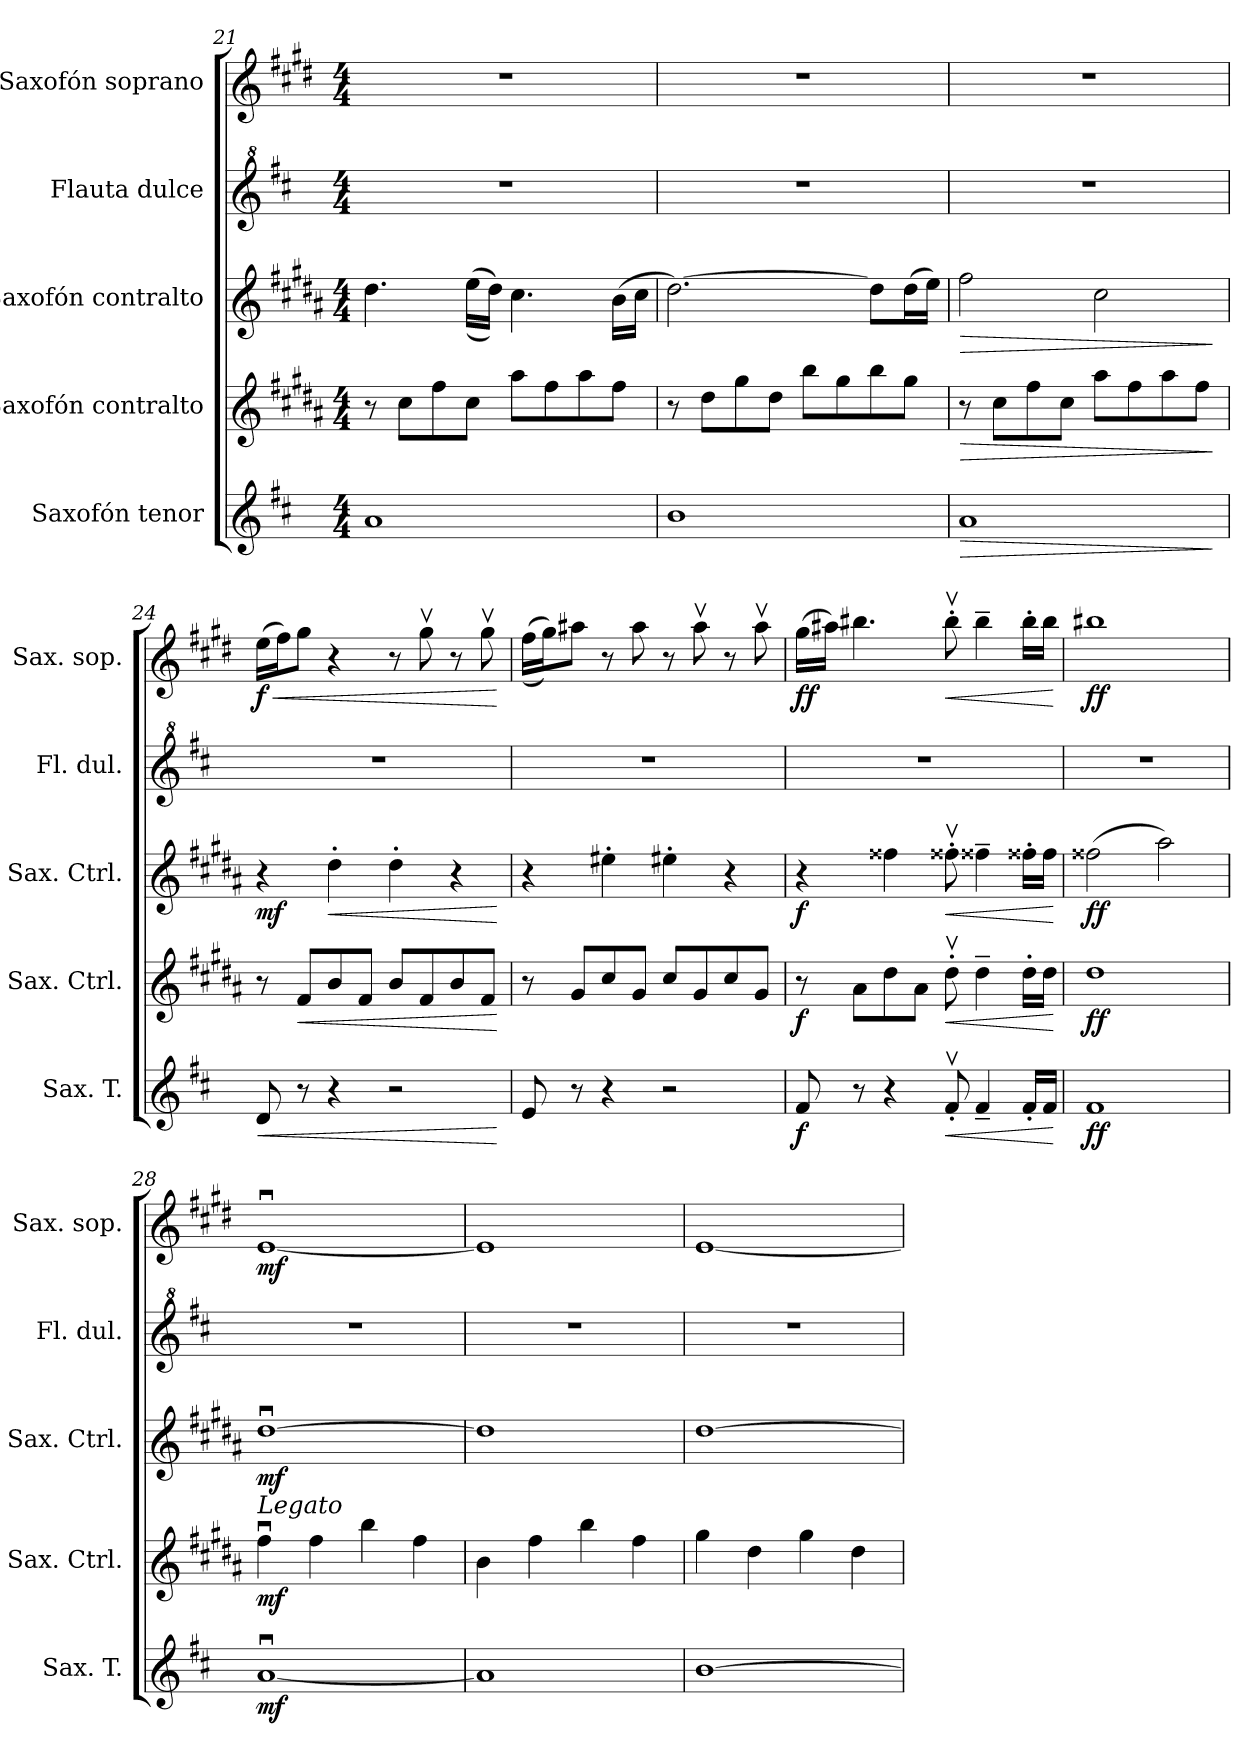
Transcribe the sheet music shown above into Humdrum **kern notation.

**kern	**dynam	**kern	**dynam	**kern	**dynam	**kern	**kern	**dynam
*part5	*part5	*part4	*part4	*part3	*part3	*part2	*part1	*part1
*staff5	*staff5	*staff4	*staff4	*staff3	*staff3	*staff2	*staff1	*staff1
*I"Saxofón tenor	*	*I"Saxofón contralto	*	*I"Saxofón contralto	*	*I"Flauta dulce	*I"Saxofón soprano	*
*I'Sax. T.	*	*I'Sax. Ctrl.	*	*I'Sax. Ctrl.	*	*I'Fl. dul.	*I'Sax. sop.	*
*clefG2	*	*clefG2	*	*clefG2	*	*clefG^2	*clefG2	*
*ITrd8c14	*	*ITrd5c9	*	*ITrd5c9	*	*	*ITrd1c2	*
*k[f#c#]	*	*k[f#c#]	*	*k[f#c#]	*	*k[f#c#]	*k[f#c#]	*
*M4/4	*	*M4/4	*	*M4/4	*	*M4/4	*M4/4	*
=21	=21	=21	=21	=21	=21	=21	=21	=21
1A	.	8r	.	4.f#\	.	1r	1r	.
.	.	8e\L	.	.	.	.	.	.
.	.	8a\	.	.	.	.	.	.
.	.	8e\J	.	(>(>16g\LL	.	.	.	.
.	.	.	.	16f#\JJ))	.	.	.	.
.	.	8cc#\L	.	4.e\	.	.	.	.
.	.	8a\	.	.	.	.	.	.
.	.	8cc#\	.	.	.	.	.	.
.	.	8a\J	.	(>16d\LL	.	.	.	.
.	.	.	.	16e\JJ	.	.	.	.
=22	=22	=22	=22	=22	=22	=22	=22	=22
1B	.	8r	.	[2.f#\)	.	1r	1r	.
.	.	8f#\L	.	.	.	.	.	.
.	.	8b\	.	.	.	.	.	.
.	.	8f#\J	.	.	.	.	.	.
.	.	8dd\L	.	.	.	.	.	.
.	.	8b\	.	.	.	.	.	.
.	.	8dd\	.	8f#\L]	.	.	.	.
.	.	8b\J	.	(>16f#\L	.	.	.	.
.	.	.	.	16g\JJ)	.	.	.	.
!!LO:LB:g=z
=23	=23	=23	=23	=23	=23	=23	=23	=23
!	!LO:HP:b	!	!LO:HP:b	!	!LO:HP:b	!	!	!
1A	>	8r	>	2a\	>	1r	1r	.
.	.	8e\L	.	.	.	.	.	.
.	.	8a\	.	.	.	.	.	.
.	.	8e\J	.	.	.	.	.	.
.	.	8cc#\L	.	2e\	.	.	.	.
.	.	8a\	.	.	.	.	.	.
.	.	8cc#\	.	.	.	.	.	.
.	.	8a\J	.	.	.	.	.	.
.	]	.	]	.	]	.	.	.
=24	=24	=24	=24	=24	=24	=24	=24	=24
!	!LO:HP:b	!	!	!	!	!	!	!LO:HP:b
!	!LO:DY:n=1:b	!	!	!	!	!	!	!
!	!LO:DY:n=2:a	!	!	!	!LO:DY:b	!	!	!LO:DY:n=1:b
8D/	< mf mf	8r	.	4r	mf	1r	(>16dd\LL	< f
.	.	.	.	.	.	.	16ee\J)	.
!	!	!	!LO:HP:b	!	!	!	!	!
8r	.	8A/L	<	.	.	.	8ff#\J	.
!	!	!	!	!	!LO:HP:b	!	!	!
4r	.	8d/	.	4f#'\	<	.	4r	.
.	.	8A/J	.	.	.	.	.	.
2r	.	8d/L	.	4f#'\	.	.	8r	.
.	.	8A/	.	.	.	.	8ff#v\	.
.	.	8d/	.	4r	.	.	8r	.
.	.	8A/J	.	.	.	.	8ff#v\	.
.	[	.	[	.	[	.	.	[
=25	=25	=25	=25	=25	=25	=25	=25	=25
8E/	.	8r	.	4r	.	1r	(>(>16ee\LL	.
.	.	.	.	.	.	.	16ff#\J))	.
8r	.	8B/L	.	.	.	.	8gg#X\J	.
4r	.	8e/	.	4g#X'\	.	.	8r	.
.	.	8B/J	.	.	.	.	8gg#\	.
2r	.	8e/L	.	4g#X'\	.	.	8r	.
.	.	8B/	.	.	.	.	8gg#v\	.
.	.	8e/	.	4r	.	.	8r	.
.	.	8B/J	.	.	.	.	8gg#v\	.
=26	=26	=26	=26	=26	=26	=26	=26	=26
!	!LO:DY:b	!	!LO:DY:b	!	!LO:DY:b	!	!	!LO:DY:b
8F#/	f	8r	f	4r	f	1r	(>16ff#\LL	ff
.	.	.	.	.	.	.	16gg#X\JJ)	.
8r	.	8c#\L	.	.	.	.	4.aa#X\	.
4r	.	8f#\	.	4a#X\	.	.	.	.
.	.	8c#\J	.	.	.	.	.	.
!	!LO:HP:b	!	!LO:HP:b	!	!LO:HP:b	!	!	!LO:HP:b
8F#v'/	<	8f#v'\	<	8a#Xv'\	<	.	8aa#v'\	<
4F#~/	.	4f#~\	.	4a#X~\	.	.	4aa#~\	.
16F#'/LL	.	16f#'\LL	.	16a#X'\LL	.	.	16aa#'\LL	.
16F#/JJ	.	16f#\JJ	.	16a#\JJ	.	.	16aa#\JJ	.
.	[	.	[	.	[	.	.	[
!!LO:PB:g=z
=27	=27	=27	=27	=27	=27	=27	=27	=27
!	!LO:DY:b	!	!LO:DY:b	!	!LO:DY:b	!	!	!LO:DY:b
1F#	ff	1f#	ff	(>2a#X\	ff	1r	1aa#X	ff
.	.	.	.	2cc#\)	.	.	.	.
=28	=28	=28	=28	=28	=28	=28	=28	=28
!	!	!LO:TX:a:i:t=Legato	!	!	!	!	!	!
!	!LO:DY:b	!	!LO:DY:b	!	!LO:DY:b	!	!	!LO:DY:b
[1Au	mf	4au\	mf	[1f#u	mf	1r	[1du	mf
.	.	4a\	.	.	.	.	.	.
.	.	4dd\	.	.	.	.	.	.
.	.	4a\	.	.	.	.	.	.
=29	=29	=29	=29	=29	=29	=29	=29	=29
1A]	.	4d\	.	1f#]	.	1r	1d]	.
.	.	4a\	.	.	.	.	.	.
.	.	4dd\	.	.	.	.	.	.
.	.	4a\	.	.	.	.	.	.
=30	=30	=30	=30	=30	=30	=30	=30	=30
[1B	.	4b\	.	[1f#	.	1r	[1d	.
.	.	4f#\	.	.	.	.	.	.
.	.	4b\	.	.	.	.	.	.
.	.	4f#\	.	.	.	.	.	.
=	=	=	=	=	=	=	=	=
*-	*-	*-	*-	*-	*-	*-	*-	*-
